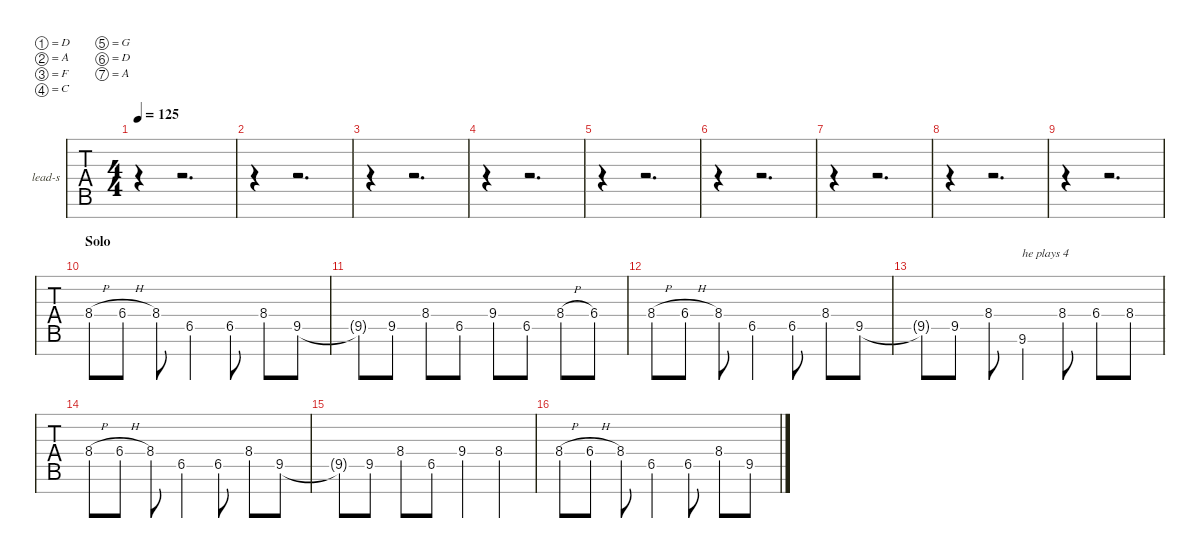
\defaultSystemsLayout 4
\hideDynamics
\bracketExtendMode nobrackets
\firstSystemTrackNameOrientation horizontal
\otherSystemsTrackNameOrientation horizontal
\track ("lead" "lead-s") {defaultSystemsLayout 4 solo instrument overdrivenguitar}
\staff {tabs}
\tuning (D4 A3 F3 C3 G2 D2 A1)
\ts (4 4)
\scale
1.20972
\tempo 125
\accidentals auto
\clef g2
\ottava regular
\simile none
\scale
0.925674
\ks c#minor
r.4{dy mf beam Down} r.2{d beam Down} |
\scale
0.930095
\scale
0.925674 r.4{beam Down} r.2{d beam Down} |
\scale
0.930095
\scale
0.925674 r.4{beam Down} r.2{d beam Down} |
\scale
0.930095
\scale
0.925674 r.4{beam Down} r.2{d beam Down} |
\scale
1.20972
\scale
2.03974 r.4{beam Down} r.2{d beam Down} |
\scale
0.930095
\scale
0.921253 r.4{beam Down} r.2{d beam Down} |
\scale
0.930095
\scale
0.921253 r.4{beam Down} r.2{d beam Down} |
\scale
0.930095
\scale
0.921253 r.4{beam Down} r.2{d beam Down} |
\scale
1.22298
\scale
0.991989 r.4{beam Down} r.2{d beam Down} |
\section ("" "Solo")
\scale
0.925674
\scale
1.20972 8.4{h acc #}.8{beam Up} 6.4{h acc #}.8{beam Up} 8.4{acc #}.8{beam Up} 6.5{acc #}.4{beam Up} 6.5{acc #}.8{beam Up} 8.4{acc #}.8{beam Up} 9.5{acc forcenatural}.8{beam Up} |
\scale
0.925674
\scale
0.930095 9.5{t acc forcenatural}.8{beam Up} 9.5{acc forcenatural}.8{beam Up} 8.4{acc #}.8{beam Up} 6.5{acc #}.8{beam Up} 9.4{acc forcenatural}.8{beam Up} 6.5{acc #}.8{beam Up} 8.4{h acc #}.8{beam Up} 6.4{acc #}.8{beam Up} |
\scale
0.925674
\scale
0.930095 8.4{h acc #}.8{beam Up} 6.4{h acc #}.8{beam Up} 8.4{acc #}.8{beam Up} 6.5{acc #}.4{beam Up} 6.5{acc #}.8{beam Up} 8.4{acc #}.8{beam Up} 9.5{acc forcenatural}.8{beam Up} |
\scale
1.20972
\scale
0.930095 9.5{t acc forcenatural}.8{beam Up} 9.5{acc forcenatural}.8{beam Up} 8.4{acc #}.8{beam Up} 9.6{acc forcenatural}.4{txt "he plays 4" beam Up} 8.4{acc #}.8{beam Up} 6.4{acc #}.8{beam Up} 8.4{acc #}.8{beam Up} |
\scale
0.930095
\scale
0.930095 8.4{h acc #}.8{beam Up} 6.4{h acc #}.8{beam Up} 8.4{acc #}.8{beam Up} 6.5{acc #}.4{beam Up} 6.5{acc #}.8{beam Up} 8.4{acc #}.8{beam Up} 9.5{acc forcenatural}.8{beam Up} |
\scale
0.930095
\scale
0.930095 9.5{t acc forcenatural}.8{beam Up} 9.5{acc forcenatural}.8{beam Up} 8.4{acc #}.8{beam Up} 6.5{acc #}.8{beam Up} 9.4{acc forcenatural}.4{beam Up} 8.4{acc #}.4{beam Up} |
\scale
0.930095
\scale
0.930095 8.4{h acc #}.8{beam Up} 6.4{h acc #}.8{beam Up} 8.4{acc #}.8{beam Up} 6.5{acc #}.4{beam Up} 6.5{acc #}.8{beam Up} 8.4{acc #}.8{beam Up} 9.5{acc forcenatural}.8{beam Up}
